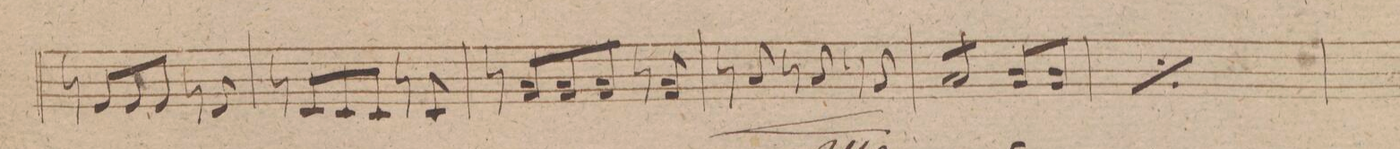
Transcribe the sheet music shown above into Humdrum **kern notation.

**kern	**dynam
*I"Violino 2do	*
*clefG2	*
*k[f#c#g#]	*
*M3/4	*
8r	.
8e/L	.
8e/	.
8e/J	.
8r	.
8d/	.
=95	=95
8r	.
8c#/L	.
8c#/	.
8c#/J	.
8r	.
8c#/	.
=96	=96
8r	.
8a/L 8f#/	.
8a/ 8f#/	.
8a/J 8f#/	.
8r	.
8a/ 8f#/	.
=97	=97
8r	<
8a/	.
8r	.
8a/	.
8r	.
8g#/	[
=98	=98
*tremolo	*
8a/L	.
8a/	.
8a/	.
8a/J	.
*Xtremolo	*
8b/L 8g#/	.
8b/J 8g#/	.
=99	=99
*tremolo	*
*rep	*
8a/L	.
8a/	.
8a/	.
8a/J	.
*Xtremolo	*
8b/L 8g#/	.
8b/J 8g#/	.
*Xrep	*
=100	=100
*-	*-
